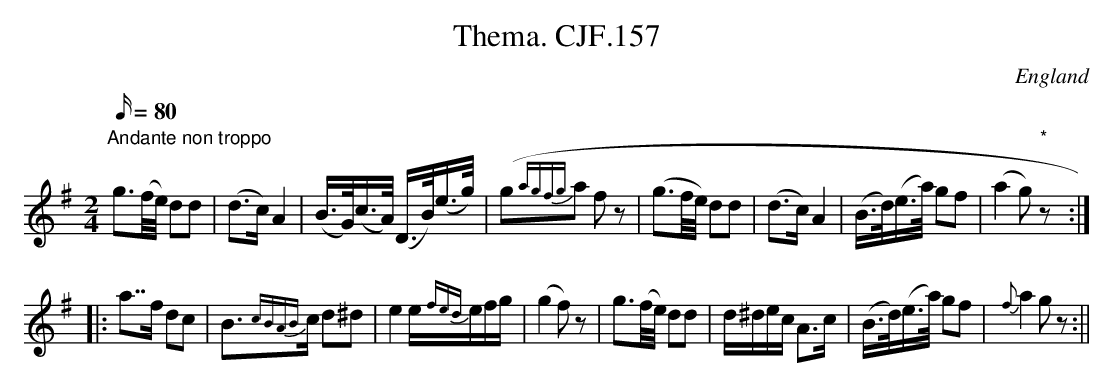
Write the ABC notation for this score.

X:1
T:Thema. CJF.157
M:2/4
L:1/16
Q:80
O:England
K:G
"Andante non troppo"g3(f/e/) d2d2|(d3c)A4|(B>G)(c>A) (D>B)(e>g)|\
(g2{agfg}a2 f2z2|(g3f/e/) d2d2|(d3c)A4|(B>d)(e>a) g2f2|(a4g2)"*"z2:||:!
a7/2f d2c2|B3{cBAB}c d2^d2|e4e{fed}efg|(g4f2)z2|g3(f/e/) d2d2|\
d^dec A3c|(B>d)(e>a) g2f2|{f}a4g2z2:||
